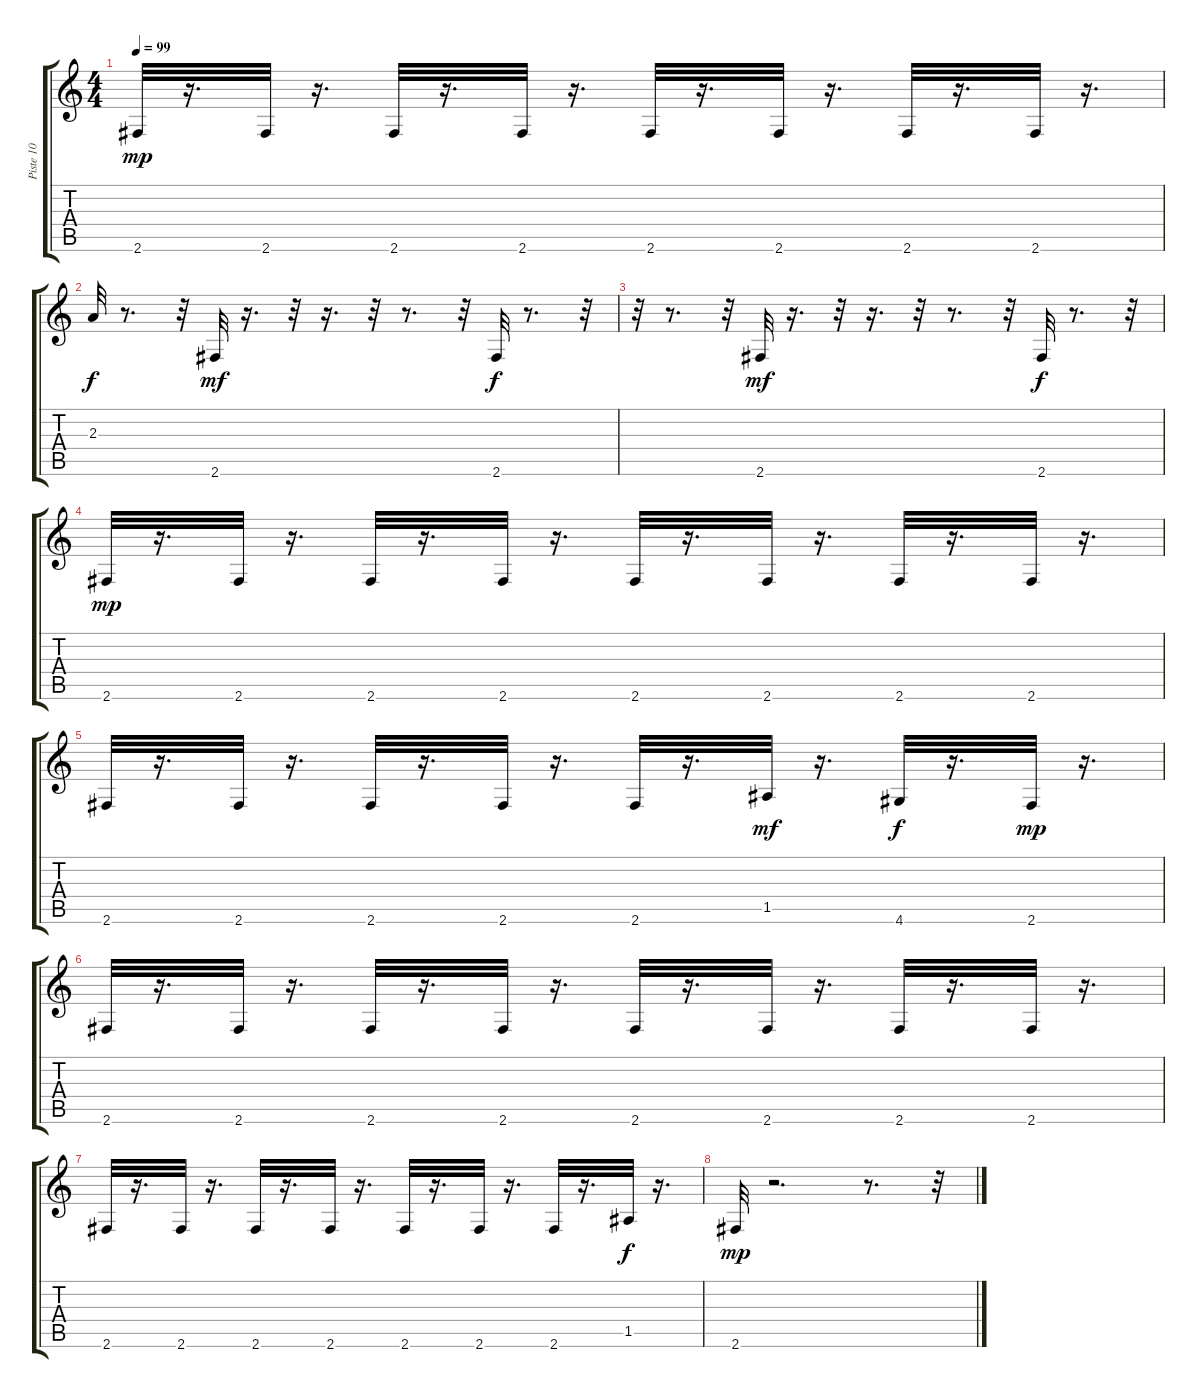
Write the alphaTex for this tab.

\track ("Piste 10" "Piste 10") {instrument acousticguitarsteel}
\staff {score tabs}
\tuning (E4 B3 G3 D3 A2 E2) {hide}
\ts (4 4)
\tempo 99
\clef g2
\ks c
2.6.32{dy mp} r.16{d} 2.6.32 r.16{d} 2.6.32 r.16{d} 2.6.32 r.16{d} 2.6.32 r.16{d} 2.6.32 r.16{d} 2.6.32 r.16{d} 2.6.32 r.16{d} |
2.3.32{dy f} r.8{d} r.32 2.6.32{dy mf} r.16{d} r.32 r.16{d} r.32 r.8{d} r.32 2.6.32{dy f} r.8{d} r.32 |
r.32 r.8{d} r.32 2.6.32{dy mf} r.16{d} r.32 r.16{d} r.32 r.8{d} r.32 2.6.32{dy f} r.8{d} r.32 |
2.6.32{dy mp} r.16{d} 2.6.32 r.16{d} 2.6.32 r.16{d} 2.6.32 r.16{d} 2.6.32 r.16{d} 2.6.32 r.16{d} 2.6.32 r.16{d} 2.6.32 r.16{d} |
2.6.32 r.16{d} 2.6.32 r.16{d} 2.6.32 r.16{d} 2.6.32 r.16{d} 2.6.32 r.16{d} 1.5.32{dy mf} r.16{d} 4.6.32{dy f} r.16{d} 2.6.32{dy mp} r.16{d} |
2.6.32 r.16{d} 2.6.32 r.16{d} 2.6.32 r.16{d} 2.6.32 r.16{d} 2.6.32 r.16{d} 2.6.32 r.16{d} 2.6.32 r.16{d} 2.6.32 r.16{d} |
2.6.32 r.16{d} 2.6.32 r.16{d} 2.6.32 r.16{d} 2.6.32 r.16{d} 2.6.32 r.16{d} 2.6.32 r.16{d} 2.6.32 r.16{d} 1.5.32{dy f} r.16{d} |
2.6.32{dy mp} r.2{d} r.8{d} r.32
